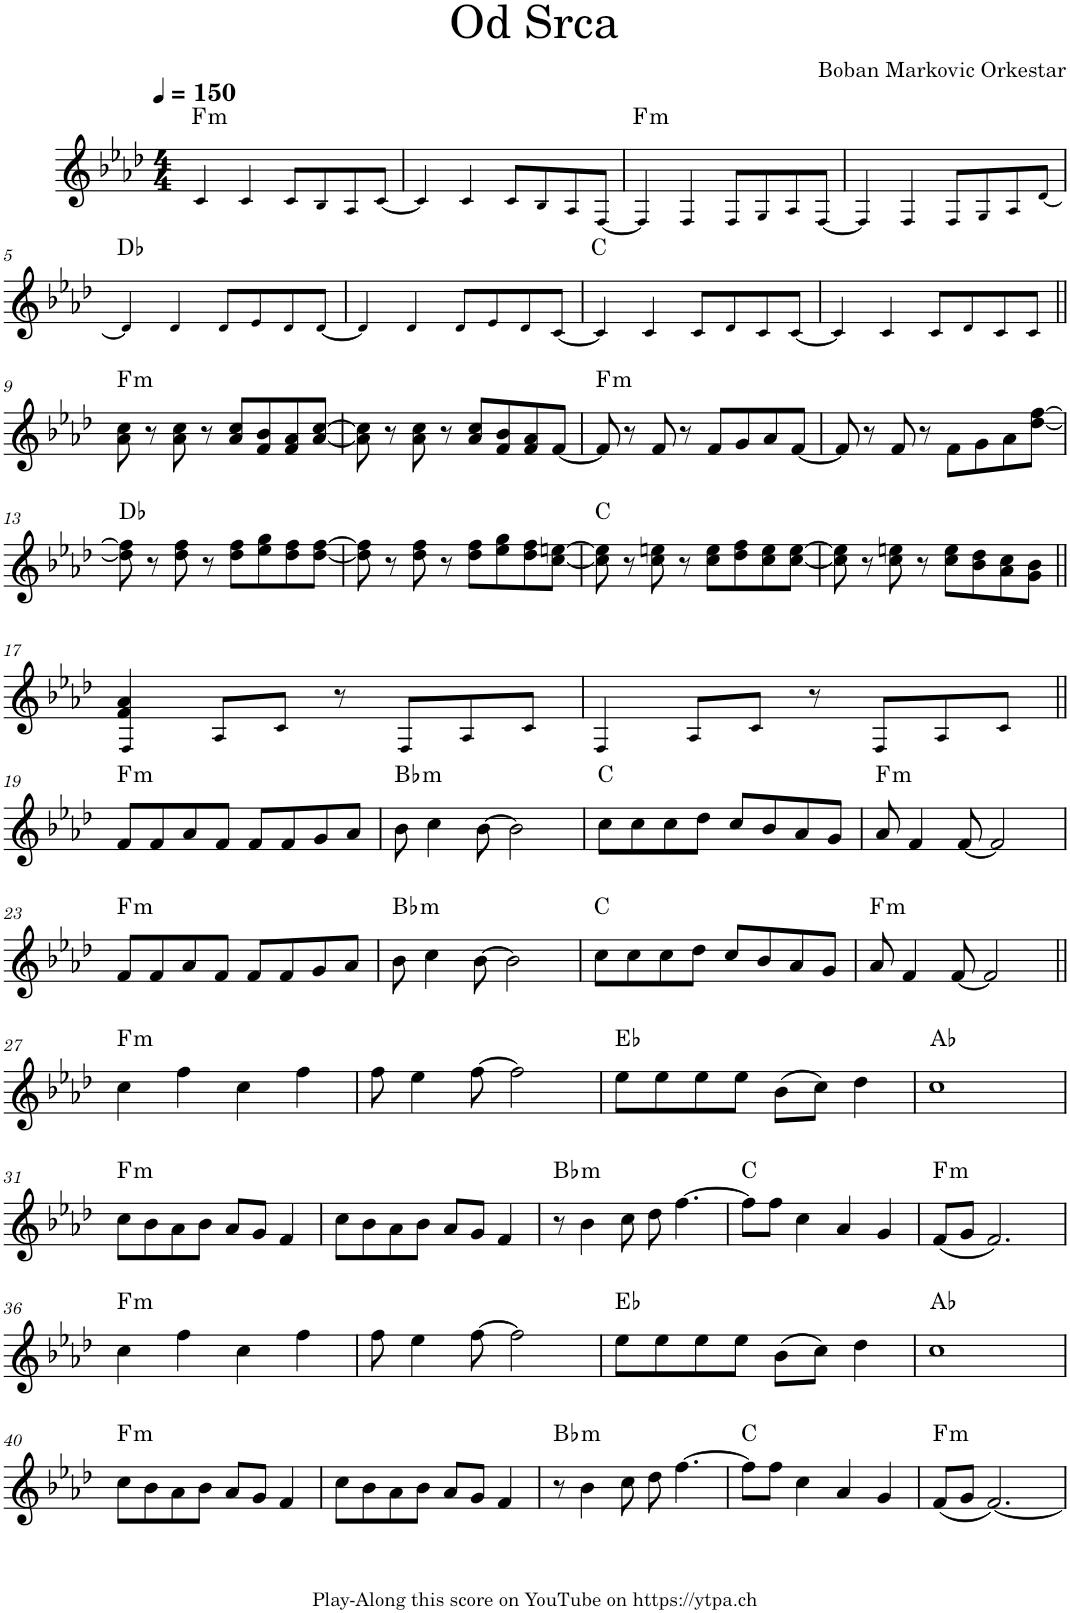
**kern	**harte
*part1	*part1
*staff1	*
*I"Piano	*
*I'Pno.	*
*clefG2	*
*k[b-e-a-d-]	*
*M4/4	*
*MM150	*
=1	=1
!	!LO:H:kt=m
4c!/	F:min
4c!/	.
8c!/L	.
8B-!/	.
8A-!/	.
[8c!/J	.
=2	=2
4c!/]	.
4c!/	.
8c!/L	.
8B-!/	.
8A-!/	.
[8F!/J	.
=3	=3
!	!LO:H:kt=m
4F!/]	F:min
4F!/	.
8F!/L	.
8G!/	.
8A-!/	.
[8F!/J	.
=4	=4
4F!/]	.
4F!/	.
8F!/L	.
8G!/	.
8A-!/	.
[8d-!/J	.
!!LO:LB:g=z
=5	=5
4d-!/]	Db:maj
4d-!/	.
8d-!/L	.
8e-!/	.
8d-!/	.
[8d-!/J	.
=6	=6
4d-!/]	.
4d-!/	.
8d-!/L	.
8e-!/	.
8d-!/	.
[8c!/J	.
=7	=7
4c!/]	C:maj
4c!/	.
8c!/L	.
8d-!/	.
8c!/	.
[8c!/J	.
=8	=8
4c!/]	.
4c!/	.
8c!/L	.
8d-!/	.
8c!/	.
8c!/J	.
!!LO:LB:g=z
=9||	=9||
!	!LO:H:kt=m
8a-\ 8cc\	F:min
8r	.
8a-\ 8cc\	.
8r	.
8a-/ 8cc/L	.
8f/ 8b-/	.
8f/ 8a-/	.
[8a-/ [8cc/J	.
=10	=10
8a-\] 8cc\]	.
8r	.
8a-\ 8cc\	.
8r	.
8a-/ 8cc/L	.
8f/ 8b-/	.
8f/ 8a-/	.
[8f/J	.
=11	=11
!	!LO:H:kt=m
8f/]	F:min
8r	.
8f/	.
8r	.
8f/L	.
8g/	.
8a-/	.
[8f/J	.
=12	=12
8f/]	.
8r	.
8f/	.
8r	.
8f\L	.
8g\	.
8a-\	.
[8dd-\ [8ff\J	.
!!LO:LB:g=z
=13	=13
8dd-\] 8ff\]	Db:maj
8r	.
8dd-\ 8ff\	.
8r	.
8dd-\ 8ff\L	.
8ee-\ 8gg\	.
8dd-\ 8ff\	.
[8dd-\ [8ff\J	.
=14	=14
8dd-\] 8ff\]	.
8r	.
8dd-\ 8ff\	.
8r	.
8dd-\ 8ff\L	.
8ee-\ 8gg\	.
8dd-\ 8ff\	.
[8cc\ [8een\J	.
=15	=15
8cc\] 8ee\]	C:maj
8r	.
8cc\ 8een\	.
8r	.
8cc\ 8ee\L	.
8dd-\ 8ff\	.
8cc\ 8ee\	.
[8cc\ [8ee\J	.
=16	=16
8cc\] 8ee\]	.
8r	.
8cc\ 8een\	.
8r	.
8cc\ 8ee\L	.
8b-\ 8dd-\	.
8a-\ 8cc\	.
8g\ 8b-\J	.
!!LO:LB:g=z
=17||	=17||
4F!/ 4f/ 4a-/	.
8A-!/L	.
8c!/J	.
8r	.
8F!/L	.
8A-!/	.
8c!/J	.
=18	=18
4F!/	.
8A-!/L	.
8c!/J	.
8r	.
8F!/L	.
8A-!/	.
8c!/J	.
!!LO:LB:g=z
=19||	=19||
!	!LO:H:kt=m
8f/L	F:min
8f/	.
8a-/	.
8f/J	.
8f/L	.
8f/	.
8g/	.
8a-/J	.
=20	=20
!	!LO:H:kt=m
8b-\	Bb:min
4cc\	.
[8b-\	.
2b-\]	.
=21	=21
8cc\L	C:maj
8cc\	.
8cc\	.
8dd-\J	.
8cc/L	.
8b-/	.
8a-/	.
8g/J	.
=22	=22
!	!LO:H:kt=m
8a-/	F:min
4f/	.
[8f/	.
2f/]	.
!!LO:LB:g=z
=23	=23
!	!LO:H:kt=m
8f/L	F:min
8f/	.
8a-/	.
8f/J	.
8f/L	.
8f/	.
8g/	.
8a-/J	.
=24	=24
!	!LO:H:kt=m
8b-\	Bb:min
4cc\	.
[8b-\	.
2b-\]	.
=25	=25
8cc\L	C:maj
8cc\	.
8cc\	.
8dd-\J	.
8cc/L	.
8b-/	.
8a-/	.
8g/J	.
=26	=26
!	!LO:H:kt=m
8a-/	F:min
4f/	.
[8f/	.
2f/]	.
!!LO:LB:g=z
=27||	=27||
!	!LO:H:kt=m
4cc\	F:min
4ff\	.
4cc\	.
4ff\	.
=28	=28
8ff\	.
4ee-\	.
[8ff\	.
2ff\]	.
=29	=29
8ee-\L	Eb:maj
8ee-\	.
8ee-\	.
8ee-\J	.
(8b-\L	.
8cc\J)	.
4dd-\	.
=30	=30
1cc	Ab:maj
!!LO:LB:g=z
=31	=31
!	!LO:H:kt=m
8cc\L	F:min
8b-\	.
8a-\	.
8b-\J	.
8a-/L	.
8g/J	.
4f/	.
=32	=32
8cc\L	.
8b-\	.
8a-\	.
8b-\J	.
8a-/L	.
8g/J	.
4f/	.
=33	=33
!	!LO:H:kt=m
8r	Bb:min
4b-\	.
8cc\	.
8dd-\	.
[4.ff\	.
=34	=34
8ff\L]	C:maj
8ff\J	.
4cc\	.
4a-/	.
4g/	.
=35	=35
!	!LO:H:kt=m
(8f/L	F:min
8g/J	.
2.f/)	.
!!LO:LB:g=z
=36	=36
!	!LO:H:kt=m
4cc\	F:min
4ff\	.
4cc\	.
4ff\	.
=37	=37
8ff\	.
4ee-\	.
[8ff\	.
2ff\]	.
=38	=38
8ee-\L	Eb:maj
8ee-\	.
8ee-\	.
8ee-\J	.
(8b-\L	.
8cc\J)	.
4dd-\	.
=39	=39
1cc	Ab:maj
!!LO:LB:g=z
=40	=40
!	!LO:H:kt=m
8cc\L	F:min
8b-\	.
8a-\	.
8b-\J	.
8a-/L	.
8g/J	.
4f/	.
=41	=41
8cc\L	.
8b-\	.
8a-\	.
8b-\J	.
8a-/L	.
8g/J	.
4f/	.
=42	=42
!	!LO:H:kt=m
8r	Bb:min
4b-\	.
8cc\	.
8dd-\	.
[4.ff\	.
=43	=43
8ff\L]	C:maj
8ff\J	.
4cc\	.
4a-/	.
4g/	.
=44	=44
!	!LO:H:kt=m
(8f/L	F:min
8g/J	.
[2.f/)	.
=	=
*-	*-
